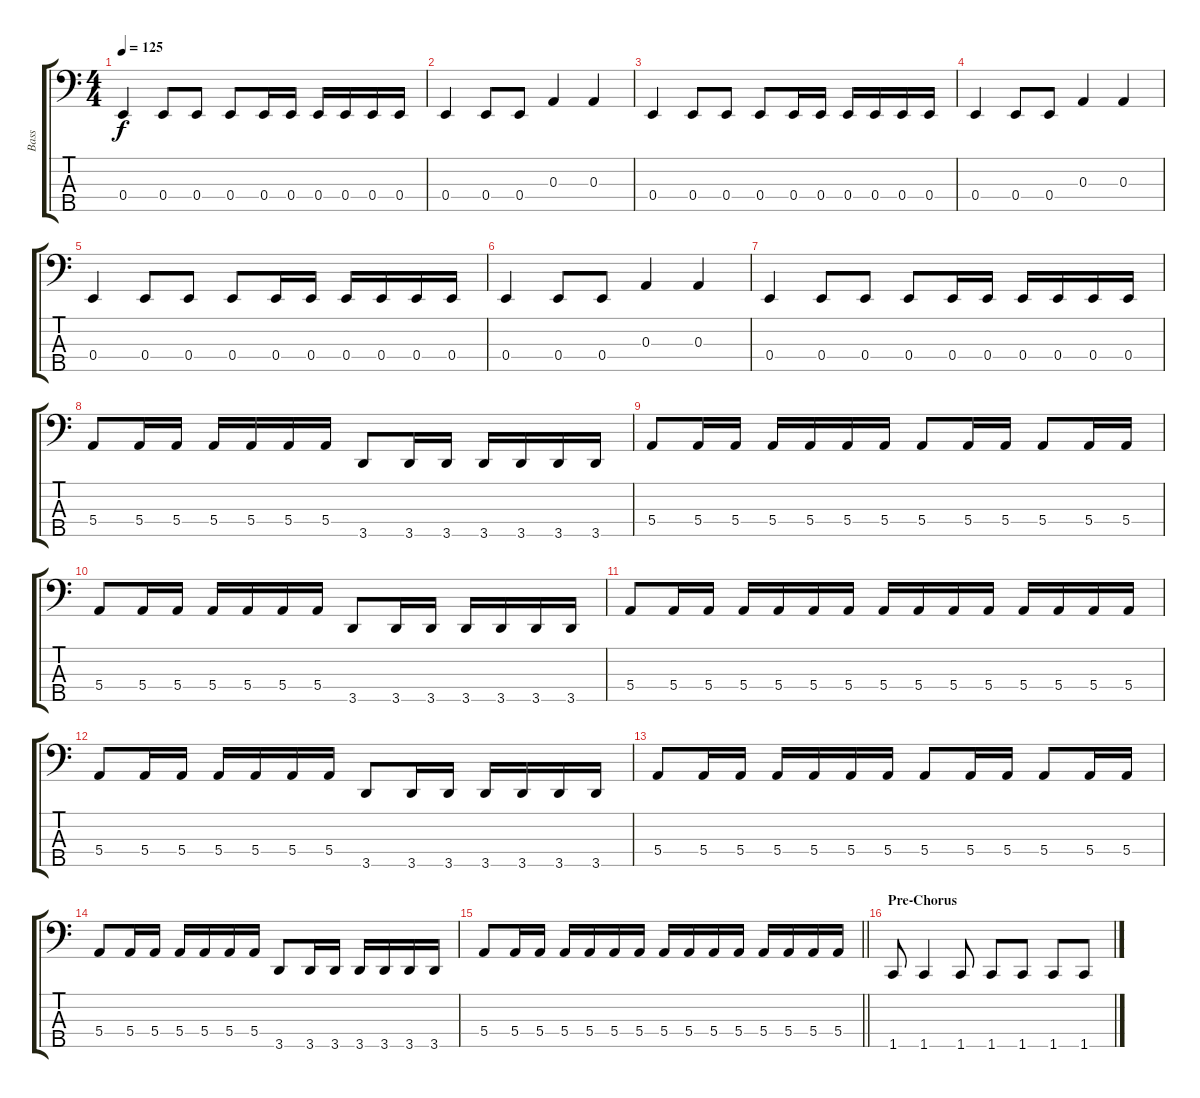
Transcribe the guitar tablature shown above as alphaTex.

\track ("Bass" "Bass") {instrument electricbassfinger}
\staff {score tabs}
\tuning (G2 D2 A1 E1 B0) {hide}
\ts (4 4)
\tempo 125
\clef f4
\ks c
0.4.4{dy f} 0.4.8 0.4.8 0.4.8 0.4.16 0.4.16 0.4.16 0.4.16 0.4.16 0.4.16 |
0.4.4 0.4.8 0.4.8 0.3.4 0.3.4 |
0.4.4 0.4.8 0.4.8 0.4.8 0.4.16 0.4.16 0.4.16 0.4.16 0.4.16 0.4.16 |
0.4.4 0.4.8 0.4.8 0.3.4 0.3.4 |
0.4.4 0.4.8 0.4.8 0.4.8 0.4.16 0.4.16 0.4.16 0.4.16 0.4.16 0.4.16 |
0.4.4 0.4.8 0.4.8 0.3.4 0.3.4 |
0.4.4 0.4.8 0.4.8 0.4.8 0.4.16 0.4.16 0.4.16 0.4.16 0.4.16 0.4.16 |
5.4.8 5.4.16 5.4.16 5.4.16 5.4.16 5.4.16 5.4.16 3.5.8 3.5.16 3.5.16 3.5.16 3.5.16 3.5.16 3.5.16 |
5.4.8 5.4.16 5.4.16 5.4.16 5.4.16 5.4.16 5.4.16 5.4.8 5.4.16 5.4.16 5.4.8 5.4.16 5.4.16 |
5.4.8 5.4.16 5.4.16 5.4.16 5.4.16 5.4.16 5.4.16 3.5.8 3.5.16 3.5.16 3.5.16 3.5.16 3.5.16 3.5.16 |
5.4.8 5.4.16 5.4.16 5.4.16 5.4.16 5.4.16 5.4.16 5.4.16 5.4.16 5.4.16 5.4.16 5.4.16 5.4.16 5.4.16 5.4.16 |
5.4.8 5.4.16 5.4.16 5.4.16 5.4.16 5.4.16 5.4.16 3.5.8 3.5.16 3.5.16 3.5.16 3.5.16 3.5.16 3.5.16 |
5.4.8 5.4.16 5.4.16 5.4.16 5.4.16 5.4.16 5.4.16 5.4.8 5.4.16 5.4.16 5.4.8 5.4.16 5.4.16 |
5.4.8 5.4.16 5.4.16 5.4.16 5.4.16 5.4.16 5.4.16 3.5.8 3.5.16 3.5.16 3.5.16 3.5.16 3.5.16 3.5.16 |
\barLineRight lightlight
5.4.8 5.4.16 5.4.16 5.4.16 5.4.16 5.4.16 5.4.16 5.4.16 5.4.16 5.4.16 5.4.16 5.4.16 5.4.16 5.4.16 5.4.16 |
\section ("" "Pre-Chorus")
1.5.8 1.5.4 1.5.8 1.5.8 1.5.8 1.5.8 1.5.8
